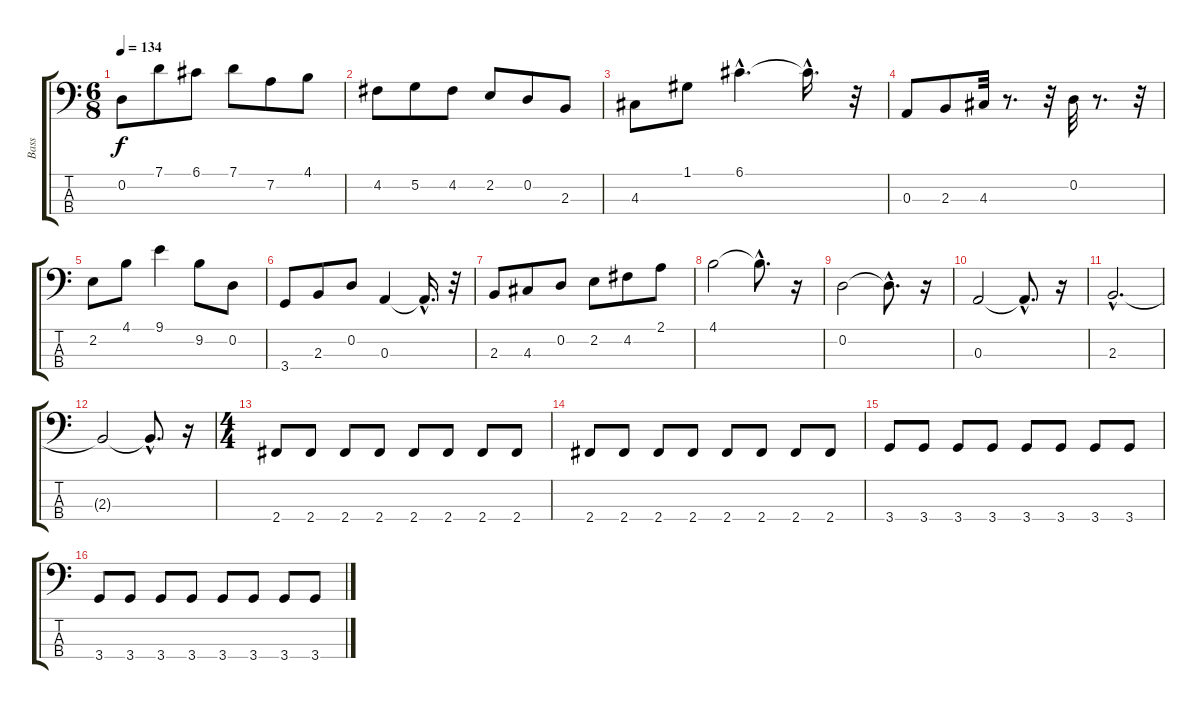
\track ("Bass" "Bass") {instrument electricbassfinger}
\staff {score tabs}
\tuning (G2 D2 A1 E1) {hide}
\ts (6 8)
\tempo 134
\clef f4
\ks c
0.2.8{dy f} 7.1.8 6.1.8 7.1.8 7.2.8 4.1.8 |
4.2.8 5.2.8 4.2.8 2.2.8 0.2.8 2.3.8 |
4.3.8 1.1.8 6.1{hac}.4{d} 6.1{hac t}.16{d} r.32 |
0.3.8 2.3.8 4.3.32 r.8{d} r.32 0.2.32 r.8{d} r.32 |
2.2.8 4.1.8 9.1.4 9.2.8 0.2.8 |
3.4.8 2.3.8 0.2.8 0.3.4 0.3{hac t}.16{d} r.32 |
2.3.8 4.3.8 0.2.8 2.2.8 4.2.8 2.1.8 |
4.1.2 4.1{hac t}.8{d} r.16 |
0.2.2 0.2{hac t}.8{d} r.16 |
0.3.2 0.3{hac t}.8{d} r.16 |
2.3{hac}.2{d} |
2.3{t}.2 2.3{hac t}.8{d} r.16 |
\ts (4 4)
2.4.8 2.4.8 2.4.8 2.4.8 2.4.8 2.4.8 2.4.8 2.4.8 |
2.4.8 2.4.8 2.4.8 2.4.8 2.4.8 2.4.8 2.4.8 2.4.8 |
3.4.8 3.4.8 3.4.8 3.4.8 3.4.8 3.4.8 3.4.8 3.4.8 |
3.4.8 3.4.8 3.4.8 3.4.8 3.4.8 3.4.8 3.4.8 3.4.8
